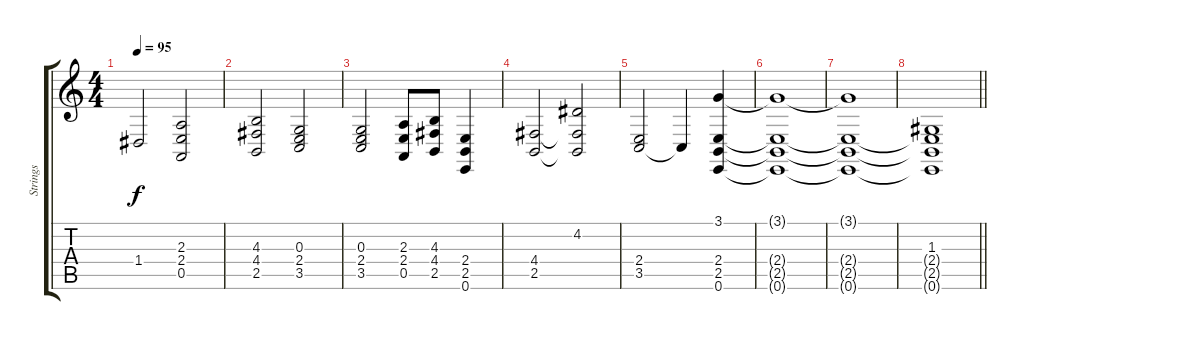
\track ("Strings" "Strings") {instrument choiraahs}
\staff {score tabs}
\tuning (E4 B3 G3 D3 A2 E2) {hide}
\ts (4 4)
\tempo 95
\clef g2
\ks c
1.4.2{dy f} (2.3 2.4 0.5).2 |
(4.3 4.4 2.5).2 (0.3 2.4 3.5).2 |
(0.3 2.4 3.5).2 (2.3 2.4 0.5).8 (4.3 4.4 2.5).8 (2.4 2.5 0.6).4 |
(4.4 2.5).2 (4.2 4.4{t} 2.5{t}).2 |
(2.4 3.5).2 3.5{t}.4 (3.1 2.4 2.5 0.6).4 |
(3.1{t} 2.4{t} 2.5{t} 0.6{t}).1 |
(3.1{t} 2.4{t} 2.5{t} 0.6{t}).1 |
\barLineRight lightlight
(1.3 2.4{t} 2.5{t} 0.6{t}).1
